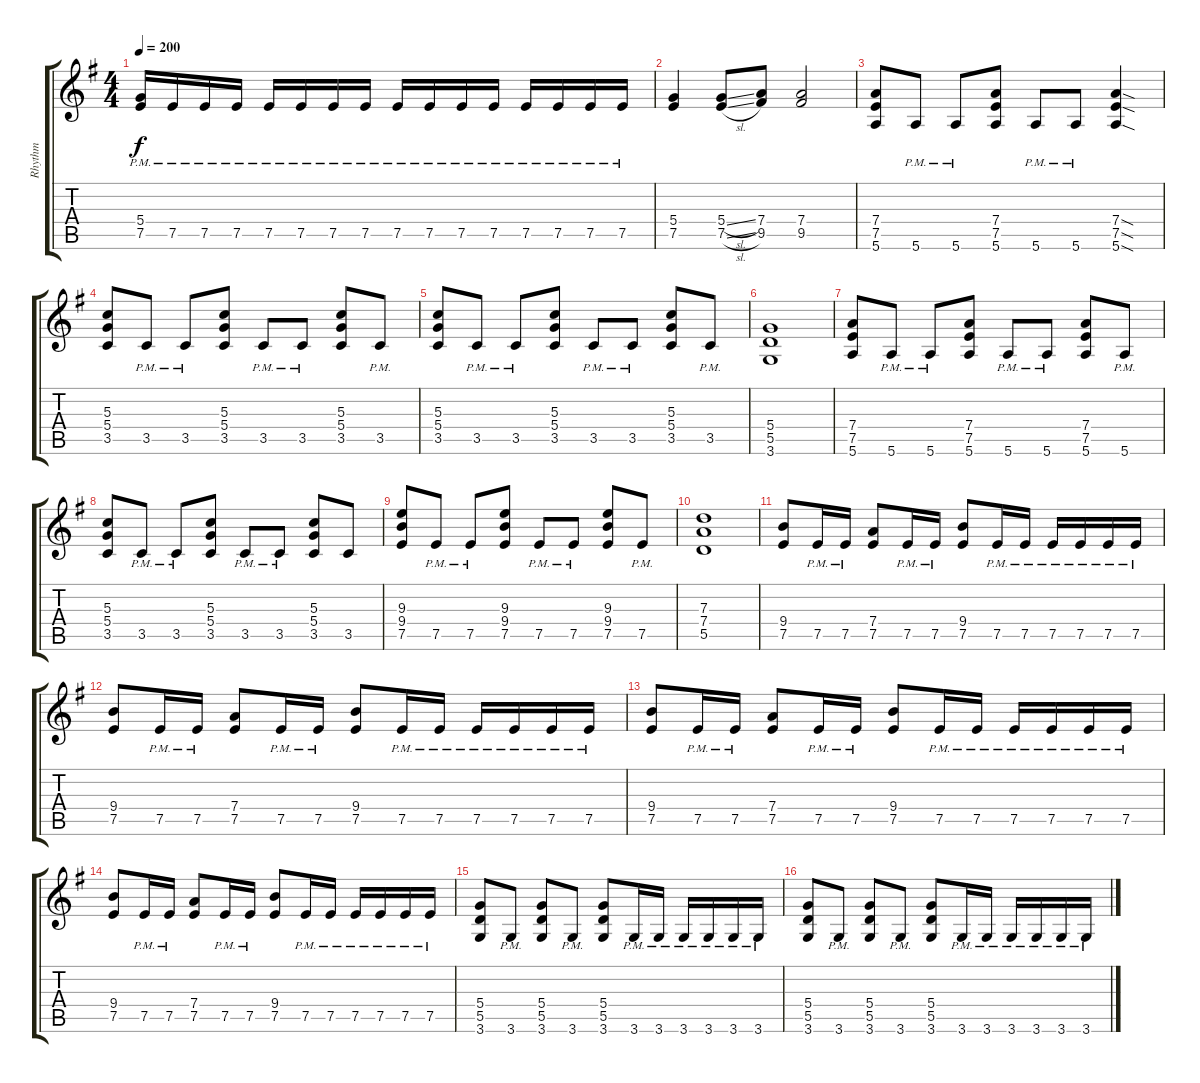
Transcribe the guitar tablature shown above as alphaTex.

\track ("Rhythm " "Rhythm ") {instrument distortionguitar}
\staff {score tabs}
\tuning (E4 B3 G3 D3 A2 E2) {hide}
\ts (4 4)
\tempo 200
\clef g2
\ks g
(5.4{pm} 7.5{pm}).16{dy f} 7.5{pm}.16 7.5{pm}.16 7.5{pm}.16 7.5{pm}.16 7.5{pm}.16 7.5{pm}.16 7.5{pm}.16 7.5{pm}.16 7.5{pm}.16 7.5{pm}.16 7.5{pm}.16 7.5{pm}.16 7.5{pm}.16 7.5{pm}.16 7.5{pm}.16 |
(5.4 7.5).4 (5.4{sl} 7.5{sl}).8 (7.4 9.5).8 (7.4 9.5).2 |
(7.4 7.5 5.6).8 5.6{pm}.8 5.6{pm}.8 (7.4 7.5 5.6).8 5.6{pm}.8 5.6{pm}.8 (7.4{sod} 7.5{sod} 5.6{sod}).4 |
(5.3 5.4 3.5).8 3.5{pm}.8 3.5{pm}.8 (5.3 5.4 3.5).8 3.5{pm}.8 3.5{pm}.8 (5.3 5.4 3.5).8 3.5{pm}.8 |
(5.3 5.4 3.5).8 3.5{pm}.8 3.5{pm}.8 (5.3 5.4 3.5).8 3.5{pm}.8 3.5{pm}.8 (5.3 5.4 3.5).8 3.5{pm}.8 |
(5.4 5.5 3.6).1 |
(7.4 7.5 5.6).8 5.6{pm}.8 5.6{pm}.8 (7.4 7.5 5.6).8 5.6{pm}.8 5.6{pm}.8 (7.4 7.5 5.6).8 5.6{pm}.8 |
(5.3 5.4 3.5).8 3.5{pm}.8 3.5{pm}.8 (5.3 5.4 3.5).8 3.5{pm}.8 3.5{pm}.8 (5.3 5.4 3.5).8 3.5.8 |
(9.3 9.4 7.5).8 7.5{pm}.8 7.5{pm}.8 (9.3 9.4 7.5).8 7.5{pm}.8 7.5{pm}.8 (9.3 9.4 7.5).8 7.5{pm}.8 |
(7.3 7.4 5.5).1 |
(9.4 7.5).8 7.5{pm}.16 7.5{pm}.16 (7.4 7.5).8 7.5{pm}.16 7.5{pm}.16 (9.4 7.5).8 7.5{pm}.16 7.5{pm}.16 7.5{pm}.16 7.5{pm}.16 7.5{pm}.16 7.5{pm}.16 |
(9.4 7.5).8 7.5{pm}.16 7.5{pm}.16 (7.4 7.5).8 7.5{pm}.16 7.5{pm}.16 (9.4 7.5).8 7.5{pm}.16 7.5{pm}.16 7.5{pm}.16 7.5{pm}.16 7.5{pm}.16 7.5{pm}.16 |
(9.4 7.5).8 7.5{pm}.16 7.5{pm}.16 (7.4 7.5).8 7.5{pm}.16 7.5{pm}.16 (9.4 7.5).8 7.5{pm}.16 7.5{pm}.16 7.5{pm}.16 7.5{pm}.16 7.5{pm}.16 7.5{pm}.16 |
(9.4 7.5).8 7.5{pm}.16 7.5{pm}.16 (7.4 7.5).8 7.5{pm}.16 7.5{pm}.16 (9.4 7.5).8 7.5{pm}.16 7.5{pm}.16 7.5{pm}.16 7.5{pm}.16 7.5{pm}.16 7.5{pm}.16 |
(5.4 5.5 3.6).8 3.6{pm}.8 (5.4 5.5 3.6).8 3.6{pm}.8 (5.4 5.5 3.6).8 3.6{pm}.16 3.6{pm}.16 3.6{pm}.16 3.6{pm}.16 3.6{pm}.16 3.6{pm}.16 |
(5.4 5.5 3.6).8 3.6{pm}.8 (5.4 5.5 3.6).8 3.6{pm}.8 (5.4 5.5 3.6).8 3.6{pm}.16 3.6{pm}.16 3.6{pm}.16 3.6{pm}.16 3.6{pm}.16 3.6{pm}.16
